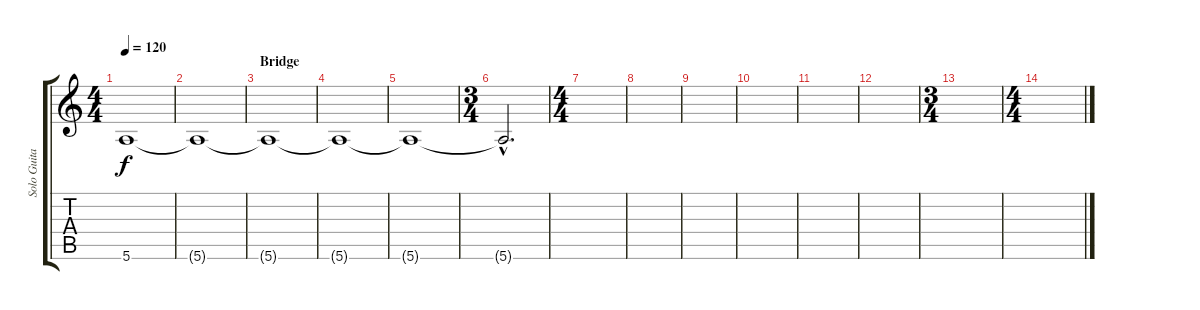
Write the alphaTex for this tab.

\track ("Solo Guitar" "Solo Guita") {instrument overdrivenguitar}
\staff {score tabs}
\tuning (E4 B3 G3 D3 A2 E2) {hide}
\ts (4 4)
\tempo 120
\clef g2
\ks c
5.6.1{dy f} |
5.6{t}.1 |
\section ("" "Bridge")
5.6{t}.1 |
5.6{t}.1 |
5.6{t}.1 |
\ts (3 4)
5.6{hac t}.2{d} |
\ts (4 4)
|
|
|
|
|
|
\ts (3 4)
|
\ts (4 4)
